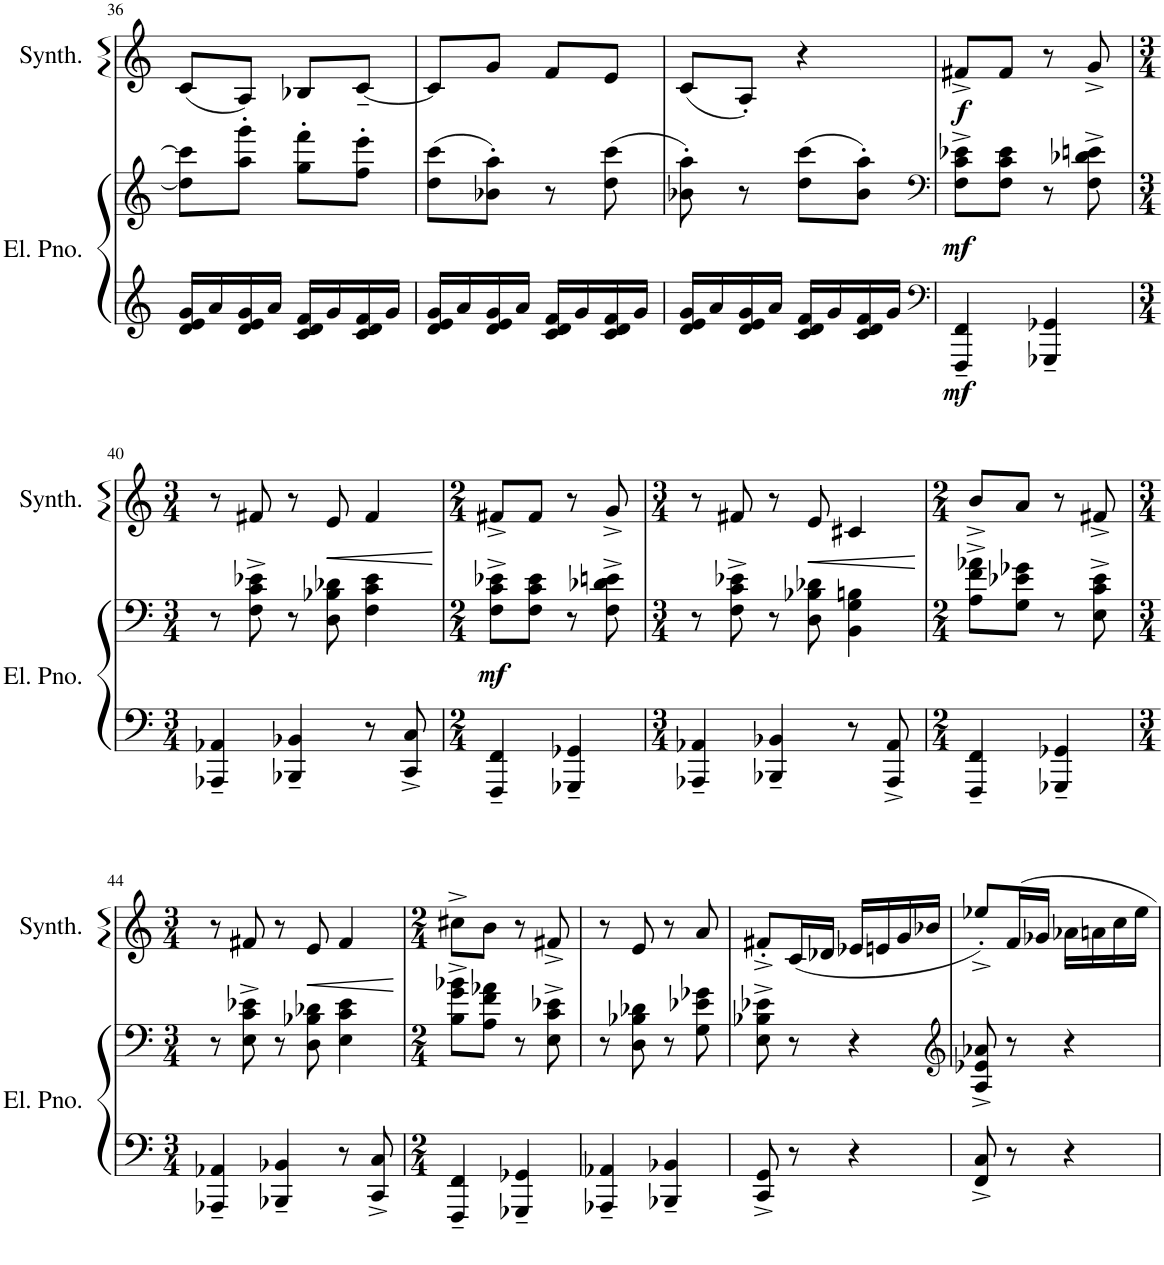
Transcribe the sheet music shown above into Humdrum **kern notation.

**kern	**kern	**dynam	**kern	**dynam
*part2	*part2	*part2	*part1	*part1
*staff3	*staff2	*staff2/3	*staff1	*staff1
*I"Electric Piano	*	*	*I"Saw Synthesizer	*
*I'El. Pno.	*	*	*I'Synth.	*
!!LO:PB:g=z
*clefG2	*clefG2	*	*clefG2	*
*k[]	*k[]	*	*k[]	*
*M2/4	*M2/4	*	*M2/4	*
=36	=36	=36	=36	=36
16d/ 16e/ 16g/LL	8dd\] 8ccc\]L	.	(8c/L	.
16a/	.	.	.	.
16d/ 16e/ 16g/	8aa\' 8ggg\'J	.	8A/J)	.
16a/JJ	.	.	.	.
16c/ 16d/ 16f/LL	8gg\' 8fff\'L	.	8B-X/L	.
16g/	.	.	.	.
16c/ 16d/ 16f/	8ff\' 8eee\'J	.	[8c~/J	.
16g/JJ	.	.	.	.
=37	=37	=37	=37	=37
16d/ 16e/ 16g/LL	(8dd\ 8ccc\L	.	8c/L]	.
16a/	.	.	.	.
16d/ 16e/ 16g/	8b-X\' 8aa\'J)	.	8g/J	.
16a/JJ	.	.	.	.
16c/ 16d/ 16f/LL	8r	.	8f/L	.
16g/	.	.	.	.
16c/ 16d/ 16f/	(8dd\ 8ccc\	.	8e/J	.
16g/JJ	.	.	.	.
=38	=38	=38	=38	=38
16d/ 16e/ 16g/LL	8b-X\' 8aa\')	.	(8c/L	.
16a/	.	.	.	.
16d/ 16e/ 16g/	8r	.	8A'/J)	.
16a/JJ	.	.	.	.
16c/ 16d/ 16f/LL	(8dd\ 8ccc\L	.	4r	.
16g/	.	.	.	.
16c/ 16d/ 16f/	8b-\' 8aa\'J)	.	.	.
16g/JJ	.	.	.	.
=39	=39	=39	=39	=39
*clefF4	*clefF4	*	*	*
!	!	!LO:DY:b=2	!	!
!	!	!LO:DY:n=1:b	!	!LO:DY:b
4FFF/~ 4FF/~	8F\^ 8c\^ 8e-X\^L	mf mf	8f#X^/L	f
.	8F\ 8c\ 8e-\J	.	8f#/J	.
4GGG-X/~ 4GG-X/~	8r	.	8r	.
.	8F\^ 8d-X\^ 8en\^	.	8g^/	.
!!LO:LB:g=z
=40	=40	=40	=40	=40
*M3/4	*M3/4	*	*M3/4	*
4AAA-X/~ 4AA-X/~	8r	.	8r	.
.	8F\^ 8c\^ 8e-X\^	.	8f#X/	.
4BBB-X/~ 4BB-X/~	8r	.	8r	.
!	!	!	!	!LO:HP:b
.	8D\ 8B-X\ 8d-X\	.	8e/	<
8r	4F\ 4c\ 4e-\	.	4f#/	.
8CC/^ 8C/^	.	.	.	.
.	.	.	.	[
=41	=41	=41	=41	=41
*M2/4	*M2/4	*	*M2/4	*
!	!	!LO:DY:b	!	!
4FFF/~ 4FF/~	8F\^ 8c\^ 8e-X\^L	mf	8f#X^/L	.
.	8F\ 8c\ 8e-\J	.	8f#/J	.
4GGG-X/~ 4GG-X/~	8r	.	8r	.
.	8F\^ 8d-X\^ 8en\^	.	8g^/	.
=42	=42	=42	=42	=42
*M3/4	*M3/4	*	*M3/4	*
4AAA-X/~ 4AA-X/~	8r	.	8r	.
.	8F\^ 8c\^ 8e-X\^	.	8f#X/	.
4BBB-X/~ 4BB-X/~	8r	.	8r	.
!	!	!	!	!LO:HP:b
.	8D\ 8B-X\ 8d-X\	.	8e/	<
8r	4BB\ 4G\ 4Bn\	.	4c#X/	.
8AAA-/^ 8AA-/^	.	.	.	.
.	.	.	.	[
=43	=43	=43	=43	=43
*M2/4	*M2/4	*	*M2/4	*
4FFF/~ 4FF/~	8A\^ 8f\^ 8a-X\^L	.	8b^/L	.
.	8G\ 8e-X\ 8g-X\J	.	8a/J	.
4GGG-X/~ 4GG-X/~	8r	.	8r	.
.	8E\^ 8c\^ 8e-\^	.	8f#X^/	.
!!LO:LB:g=z
=44	=44	=44	=44	=44
*M3/4	*M3/4	*	*M3/4	*
4AAA-X/~ 4AA-X/~	8r	.	8r	.
.	8E\^ 8c\^ 8e-X\^	.	8f#X/	.
4BBB-X/~ 4BB-X/~	8r	.	8r	.
!	!	!	!	!LO:HP:b
.	8D\ 8B-X\ 8d-X\	.	8e/	<
8r	4E\ 4c\ 4e-\	.	4f#/	.
8CC/^ 8C/^	.	.	.	.
.	.	.	.	[
=45	=45	=45	=45	=45
*M2/4	*M2/4	*	*M2/4	*
4FFF/~ 4FF/~	8B\^ 8g\^ 8b-X\^L	.	8cc#X^\L	.
.	8A\ 8f\ 8a-X\J	.	8b\J	.
4GGG-X/~ 4GG-X/~	8r	.	8r	.
.	8E\^ 8c\^ 8e-X\^	.	8f#X^/	.
=46	=46	=46	=46	=46
4AAA-X/~ 4AA-X/~	8r	.	8r	.
.	8D\ 8B-X\ 8d-X\	.	8e/	.
4BBB-X/~ 4BB-X/~	8r	.	8r	.
.	8G\ 8e-X\ 8g-X\	.	8a/	.
=47	=47	=47	=47	=47
8CC/^ 8GG/^	8E\^ 8B-X\^ 8e-X\^	.	8f#X'^/L	.
8r	8r	.	(16c/L	.
.	.	.	16d-X/JJ	.
4r	4r	.	16e-X/LL	.
.	.	.	16en/	.
.	.	.	16g/	.
.	.	.	16b-X/JJ	.
=48	=48	=48	=48	=48
*	*clefG2	*	*	*
8FF/^ 8C/^	8A/^ 8e-X/^ 8a-X/^	.	8ee-X'^/L)	.
8r	8r	.	16f/L	.
.	.	.	16g-X/JJ	.
4r	4r	.	16a-X\LL	.
.	.	.	16an\	.
.	.	.	16cc\	.
.	.	.	16ee-\JJ	.
=	=	=	=	=
*-	*-	*-	*-	*-
